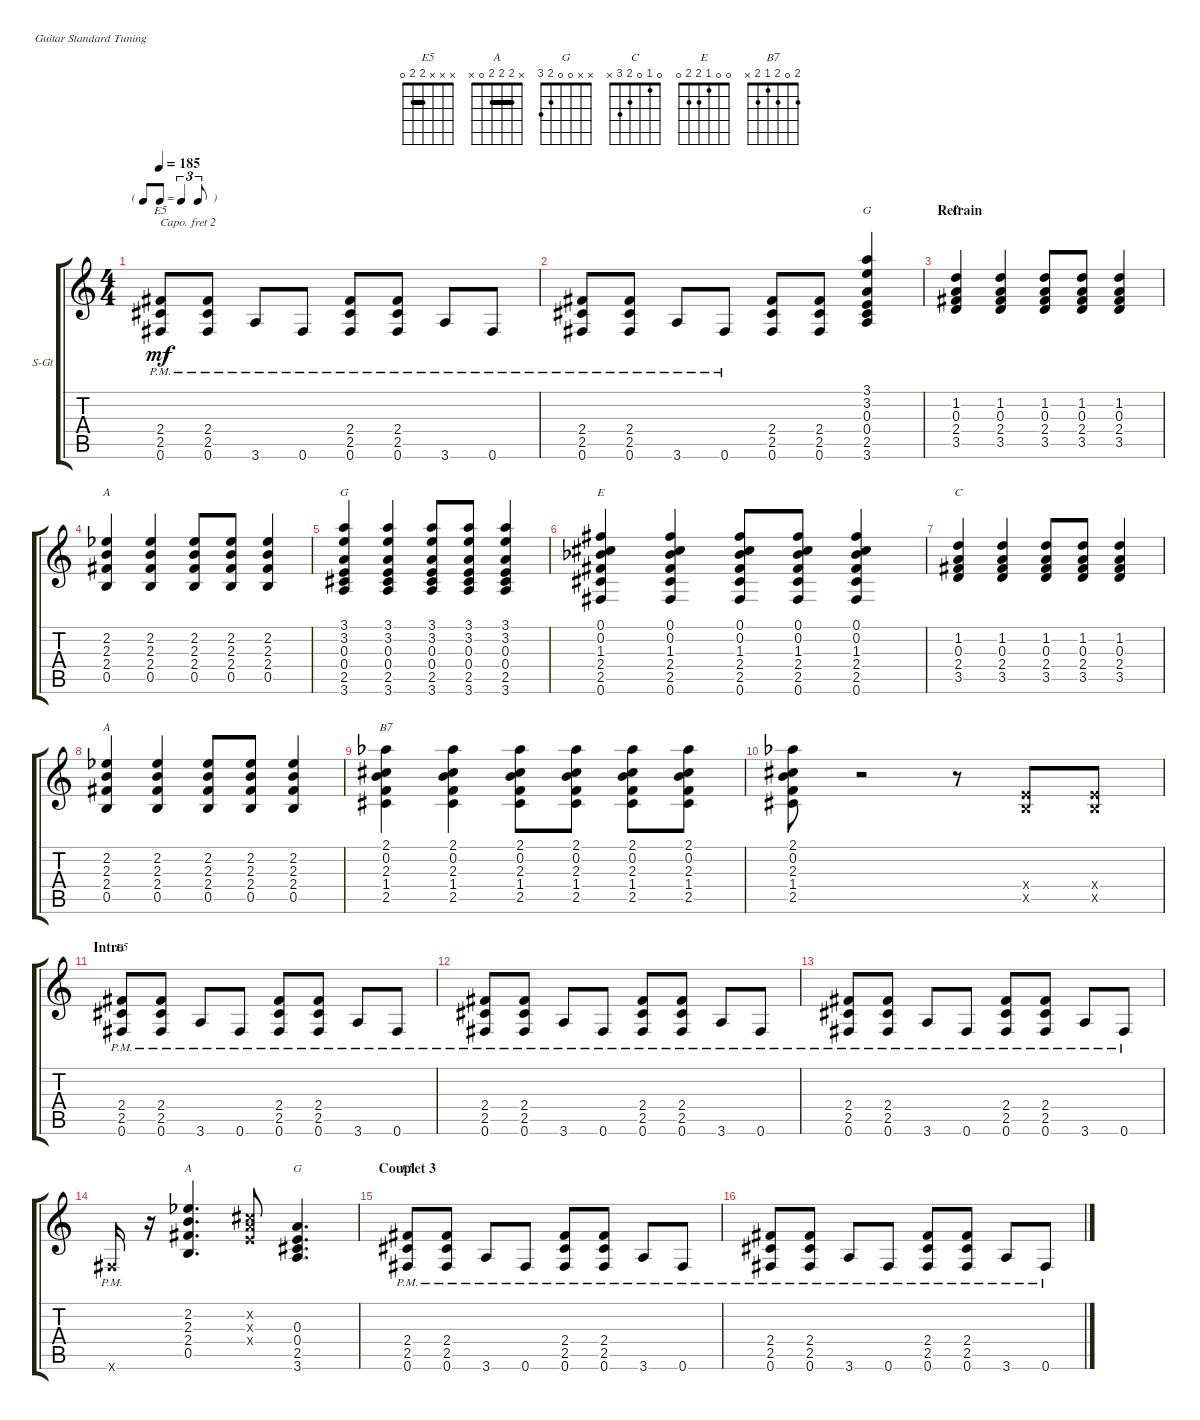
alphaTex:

\defaultSystemsLayout 4
\bracketExtendMode groupsimilarinstruments
\firstSystemTrackNameOrientation horizontal
\otherSystemsTrackNameOrientation horizontal
\track ("Richmond Dorchester dans Ampeg Jet" "S-Gt") {instrument acousticguitarsteel}
\staff {score tabs}
\capo 2
\tuning (E4 B3 G3 D3 A2 E2)
\chord ("E5" x x x 2 2 0) {barre 2}
\chord ("A" x 2 2 2 0 x) {barre (2 2)}
\chord ("G" x x 0 0 2 3)
\chord ("C" 0 1 0 2 3 x)
\chord ("E" 0 0 1 2 2 0)
\chord ("B7" 2 0 2 1 2 x)
\ts (4 4)
\tf triplet8th
\tempo 185
\clef g2
\ks c
(0.6{pm} 2.5{pm} 2.4{pm}).8{ch "E5" dy mf} (0.6{pm} 2.4{pm} 2.5{pm}).8 3.6{pm}.8 0.6{pm}.8 (0.6{pm} 2.5{pm} 2.4{pm}).8 (0.6{pm} 2.5{pm} 2.4{pm}).8 3.6{pm}.8 0.6{pm}.8 |
(0.6{pm} 2.5{pm} 2.4{pm}).8 (0.6{pm} 2.5{pm} 2.4{pm}).8 3.6{pm}.8 0.6{pm}.8 (0.6 2.5 2.4).8 (0.6 2.5 2.4).8 (3.6 2.5 0.4 0.3 3.2 3.1).4{ch "G"} |
\section ("" "Refrain")
(3.5 2.4 0.3 1.2).4{ch "C"} (3.5 1.2 0.3 2.4).4 (3.5 1.2 0.3 2.4).8 (3.5 1.2 0.3 2.4).8 (3.5 1.2 0.3 2.4).4 |
(0.5 2.4 2.3 2.2{acc b}).4{ch "A"} (0.5 2.2{acc b} 2.3 2.4).4 (0.5 2.2{acc b} 2.3 2.4).8 (0.5 2.2{acc b} 2.3 2.4).8 (0.5 2.2{acc b} 2.3 2.4).4 |
(2.5 3.6 0.4 0.3 3.2 3.1).4{ch "G"} (2.5 3.1 3.2 0.3 0.4 3.6).4 (2.5 3.1 3.2 0.3 0.4 3.6).8 (2.5 3.1 3.2 0.3 0.4 3.6).8 (2.5 3.1 3.2 0.3 0.4 3.6).4 |
(2.5 0.6 2.4 1.3{acc b} 0.2 0.1).4{ch "E"} (2.5 0.1 0.2 1.3{acc b} 2.4 0.6).4 (2.5 0.1 0.2 1.3{acc b} 2.4 0.6).8 (2.5 0.1 0.2 1.3{acc b} 2.4 0.6).8 (2.5 0.1 0.2 1.3{acc b} 2.4 0.6).4 |
(3.5 2.4 0.3 1.2).4{ch "C"} (3.5 1.2 0.3 2.4).4 (3.5 1.2 0.3 2.4).8 (3.5 1.2 0.3 2.4).8 (3.5 1.2 0.3 2.4).4 |
(0.5 2.4 2.3 2.2{acc b}).4{ch "A"} (0.5 2.2{acc b} 2.3 2.4).4 (0.5 2.2{acc b} 2.3 2.4).8 (0.5 2.2{acc b} 2.3 2.4).8 (0.5 2.2{acc b} 2.3 2.4).4 |
(2.5 1.4{acc b} 2.3 0.2 2.1{acc b}).4{ch "B7"} (2.5 0.2 2.1{acc b} 2.3 1.4{acc b}).4 (2.5 0.2 2.1{acc b} 2.3 1.4{acc b}).8 (2.5 0.2 2.1{acc b} 2.3 1.4{acc b}).8 (2.5 0.2 2.1{acc b} 2.3 1.4{acc b}).8 (2.5 0.2 2.1{acc b} 2.3 1.4{acc b}).8 |
(2.5 0.2 2.1{acc b} 2.3 1.4{acc b}).8 r.2 r.8 (0.4{x} 0.5{x}).8 (0.5{x} 0.4{x}).8 |
\section ("" "Intro")
(0.6{pm} 2.5{pm} 2.4{pm}).8{ch "E5"} (0.6{pm} 2.4{pm} 2.5{pm}).8 3.6{pm}.8 0.6{pm}.8 (0.6{pm} 2.5{pm} 2.4{pm}).8 (0.6{pm} 2.5{pm} 2.4{pm}).8 3.6{pm}.8 0.6{pm}.8 |
(0.6{pm} 2.5{pm} 2.4{pm}).8 (0.6{pm} 2.5{pm} 2.4{pm}).8 3.6{pm}.8 0.6{pm}.8 (0.6{pm} 2.5{pm} 2.4{pm}).8 (0.6{pm} 2.5{pm} 2.4{pm}).8 3.6{pm}.8 0.6{pm}.8 |
(0.6{pm} 2.5{pm} 2.4{pm}).8 (0.6{pm} 2.4{pm} 2.5{pm}).8 3.6{pm}.8 0.6{pm}.8 (0.6{pm} 2.5{pm} 2.4{pm}).8 (0.6{pm} 2.5{pm} 2.4{pm}).8 3.6{pm}.8 0.6{pm}.8 |
0.6{pm x}.16 r.16 (0.5 2.4 2.3 2.2{acc b}).4{d ch "A"} (0.4{x} 0.3{x} 0.2{x}).8 (3.6 2.5 0.4 0.3).4{d ch "G"} |
\section ("" "Couplet 3")
(0.6{pm} 2.5{pm} 2.4{pm}).8{ch "E5"} (0.6{pm} 2.4{pm} 2.5{pm}).8 3.6{pm}.8 0.6{pm}.8 (0.6{pm} 2.5{pm} 2.4{pm}).8 (0.6{pm} 2.5{pm} 2.4{pm}).8 3.6{pm}.8 0.6{pm}.8 |
(0.6{pm} 2.5{pm} 2.4{pm}).8 (0.6{pm} 2.5{pm} 2.4{pm}).8 3.6{pm}.8 0.6{pm}.8 (0.6{pm} 2.5{pm} 2.4{pm}).8 (0.6{pm} 2.5{pm} 2.4{pm}).8 3.6{pm}.8 0.6{pm}.8
